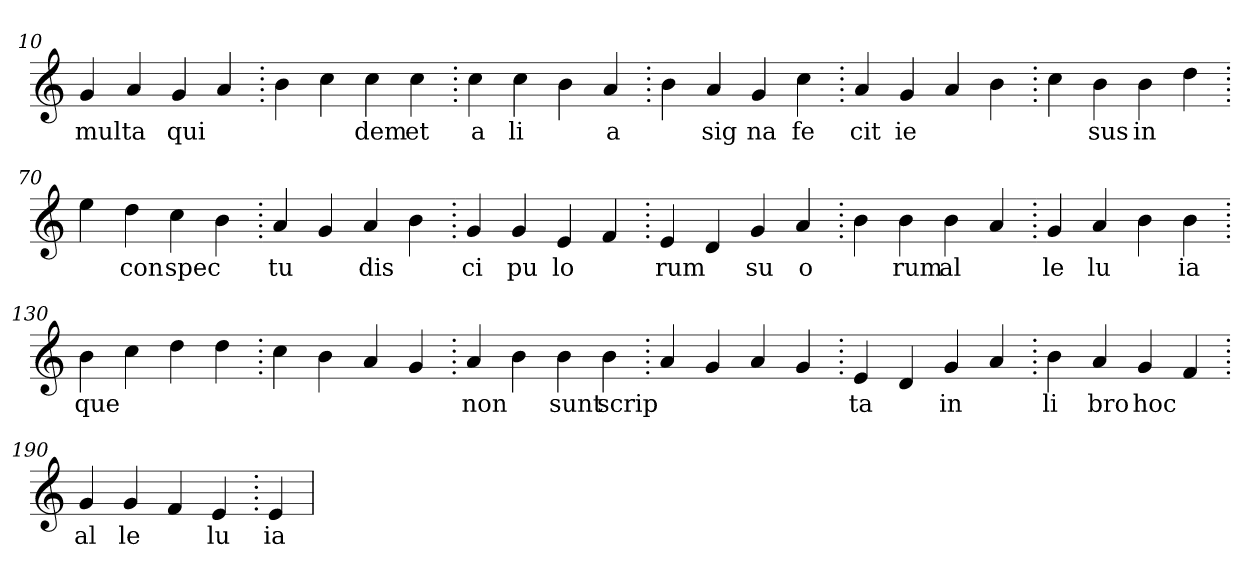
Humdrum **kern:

**kern	**text
*part1	*part1
*staff1	*staff1
*clefG2	*
=10.	=10.
4g	mul
4a	ta
4g	qui
4a	.
=20.	=20.
4b	.
4cc	.
4cc	dem
4cc	et
=30.	=30.
4cc	a
4cc	li
4b	.
4a	a
=40.	=40.
4b	.
4a	sig
4g	na
4cc	fe
=50.	=50.
4a	cit
4g	ie
4a	.
4b	.
=60.	=60.
4cc	.
4b	sus
4b	in
4dd	.
=70.	=70.
4ee	.
4dd	con
4cc	spec
4b	.
=80.	=80.
4a	tu
4g	.
4a	dis
4b	.
=90.	=90.
4g	ci
4g	pu
4e	lo
4f	.
=100.	=100.
4e	rum
4d	.
4g	su
4a	o
=110.	=110.
4b	.
4b	rum
4b	al
4a	.
=120.	=120.
4g	le
4a	lu
4b	.
4b	ia
=130.	=130.
4b	que
4cc	.
4dd	.
4dd	.
=140.	=140.
4cc	.
4b	.
4a	.
4g	.
=150.	=150.
4a	non
4b	.
4b	sunt
4b	scrip
=160.	=160.
4a	.
4g	.
4a	.
4g	.
=170.	=170.
4e	ta
4d	.
4g	in
4a	.
=180.	=180.
4b	li
4a	bro
4g	hoc
4f	.
=190.	=190.
4g	al
4g	le
4f	.
4e	lu
=200.	=200.
4e	ia
=	=
*-	*-
